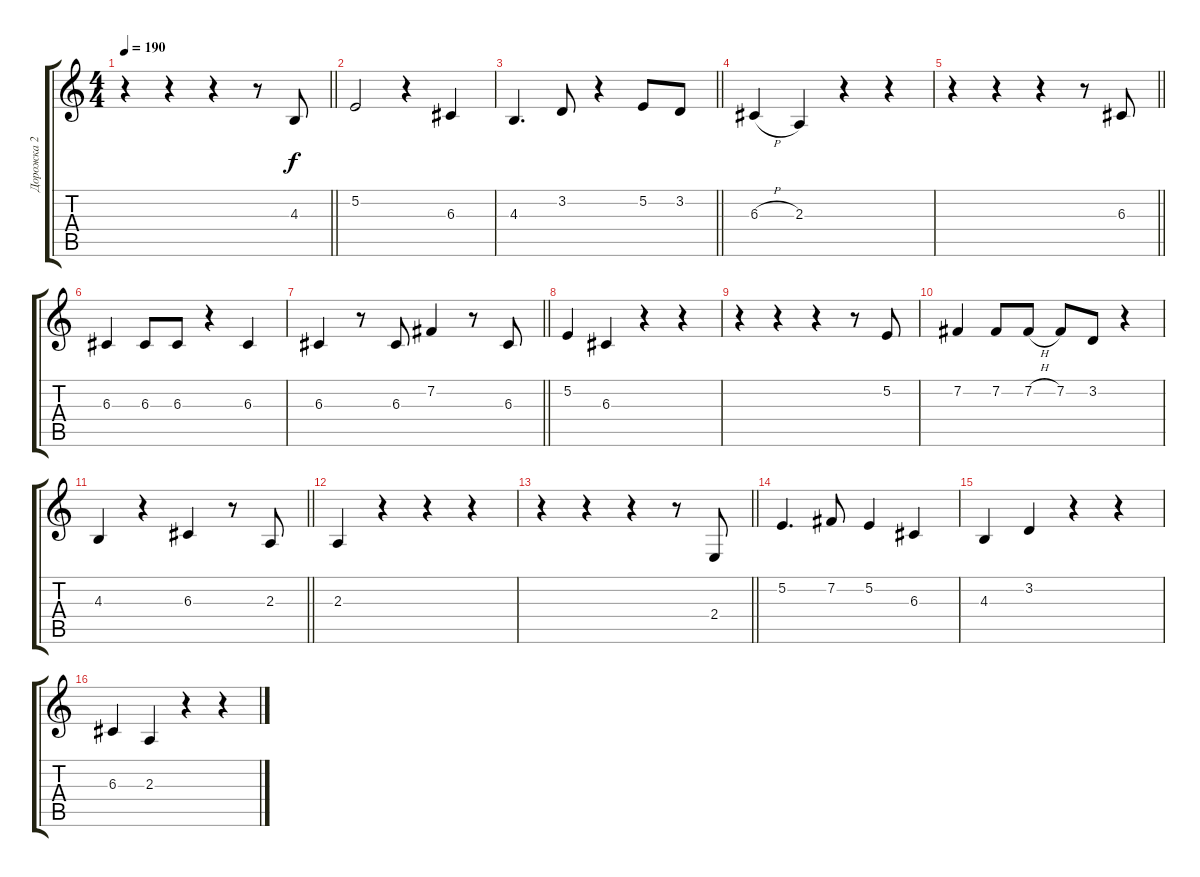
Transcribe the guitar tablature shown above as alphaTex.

\track ("Дорожка 2" "Дорожка 2") {instrument acousticgrandpiano}
\staff {score tabs}
\tuning (E4 B3 G3 D3 A2 E2) {hide}
\ts (4 4)
\tempo 190
\clef g2
\barLineRight lightlight
\ks c
r.4{dy f} r.4 r.4 r.8 4.3.8 |
5.2.2 r.4 6.3.4 |
\barLineRight lightlight
4.3.4{d} 3.2.8 r.4 5.2.8 3.2.8 |
6.3{h}.4 2.3.4 r.4 r.4 |
\barLineRight lightlight
r.4 r.4 r.4 r.8 6.3.8 |
6.3.4 6.3.8 6.3.8 r.4 6.3.4 |
\barLineRight lightlight
6.3.4 r.8 6.3.8 7.2.4 r.8 6.3.8 |
5.2.4 6.3.4 r.4 r.4 |
r.4 r.4 r.4 r.8 5.2.8 |
7.2.4 7.2.8 7.2{h}.8 7.2.8 3.2.8 r.4 |
\barLineRight lightlight
4.3.4 r.4 6.3.4 r.8 2.3.8 |
2.3.4 r.4 r.4 r.4 |
\barLineRight lightlight
r.4 r.4 r.4 r.8 2.4.8 |
5.2.4{d} 7.2.8 5.2.4 6.3.4 |
4.3.4 3.2.4 r.4 r.4 |
6.3.4 2.3.4 r.4 r.4
